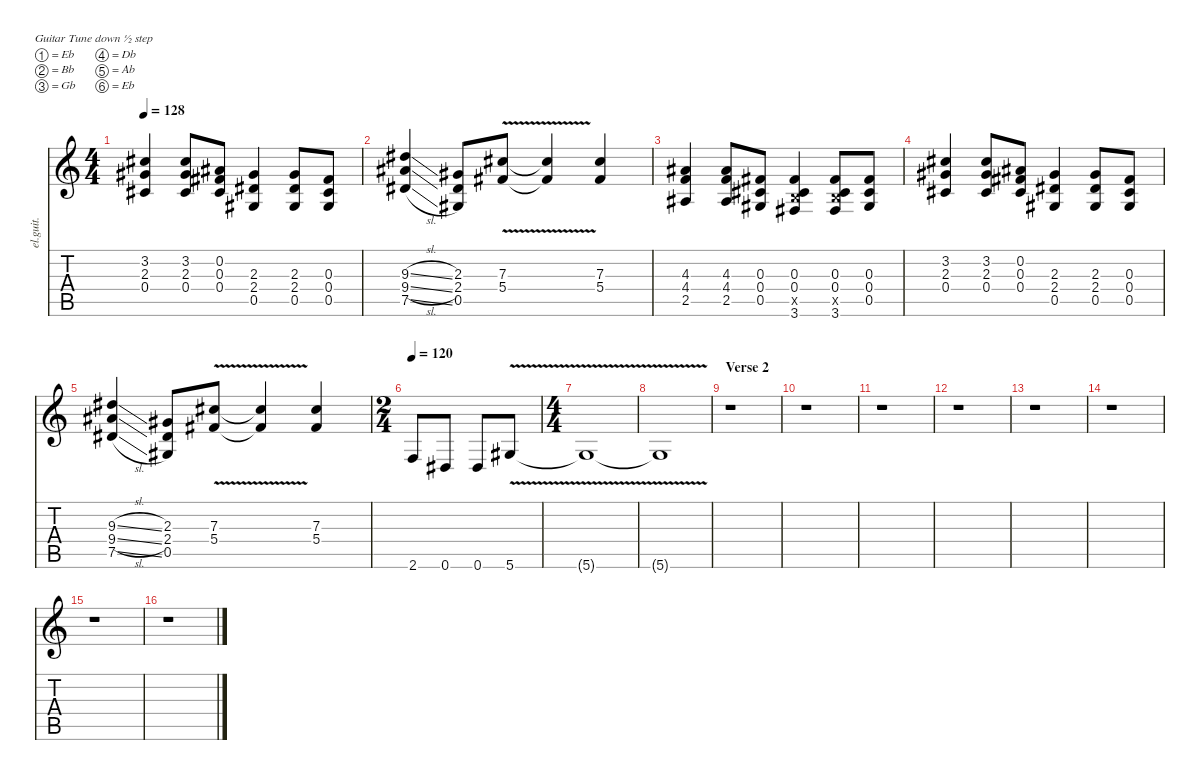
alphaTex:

\defaultSystemsLayout 4
\hideDynamics
\bracketExtendMode nobrackets
\otherSystemsTrackNameOrientation horizontal
\track ("James Iha (Clean Lead)" "el.guit.") {instrument electricguitarclean}
\staff {score tabs}
\tuning (Eb4 Bb3 Gb3 Db3 Ab2 Eb2)
\ts (4 4)
\tempo 128
\clef g2
\ks c
(3.2{acc #} 2.3{acc #} 0.4{acc #}).4{dy mf beam Up} (3.2{acc #} 2.3{acc #} 0.4{acc #}).8{beam Up} (0.2{acc #} 0.3{acc #} 0.4{acc #}).8{beam Up} (2.3{acc #} 2.4{acc #} 0.5{acc #}).4{beam Up} (2.3{acc #} 2.4{acc #} 0.5{acc #}).8{beam Up} (0.3{acc #} 0.4{acc #} 0.5{acc #}).8{beam Up} |
(9.3{sl acc #} 9.4{sl acc #} 7.5{sl acc #}).4{beam Up} (2.3{acc #} 2.4{acc #} 0.5{acc #}).8{beam Up} (7.3{v acc #} 5.4{v acc #}).8{beam Up} (5.4{v t acc #} 7.3{v t acc #}).4{beam Up} (7.3{acc #} 5.4{acc #}).4{beam Up} |
(4.3{acc #} 4.4 2.5{acc #}).4{beam Up} (4.3{acc #} 4.4 2.5{acc #}).8{beam Up} (0.3{acc #} 0.4{acc #} 0.5{acc #}).8{beam Up} (0.3{acc #} 0.4{acc #} 3.5{x} 3.6{acc #}).4{beam Up} (0.3{acc #} 0.4{acc #} 3.5{x} 3.6{acc #}).8{beam Up} (0.3{acc #} 0.4{acc #} 0.5{acc #}).8{beam Up} |
(3.2{acc #} 2.3{acc #} 0.4{acc #}).4{beam Up} (3.2{acc #} 2.3{acc #} 0.4{acc #}).8{beam Up} (0.2{acc #} 0.3{acc #} 0.4{acc #}).8{beam Up} (2.3{acc #} 2.4{acc #} 0.5{acc #}).4{beam Up} (2.3{acc #} 2.4{acc #} 0.5{acc #}).8{beam Up} (0.3{acc #} 0.4{acc #} 0.5{acc #}).8{beam Up} |
(9.3{sl acc #} 9.4{sl acc #} 7.5{sl acc #}).4{beam Up} (2.3{acc #} 2.4{acc #} 0.5{acc #}).8{beam Up} (7.3{v acc #} 5.4{v acc #}).8{beam Up} (5.4{v t acc #} 7.3{v t acc #}).4{beam Up} (7.3{acc #} 5.4{acc #}).4{beam Up} |
\ts (2 4)
\beaming (8 2 2 2 2)
\tempo 120
2.6.8{beam Up} 0.6{acc #}.8{beam Up} 0.6{acc #}.8{beam Up} 5.6{v acc #}.8{beam Up} |
\ts (4 4)
\beaming (8 2 2 2 2)
5.6{v t acc #}.1{beam Up} |
5.6{v t acc #}.1{beam Up} |
\section ("" "Verse 2")
r.1{beam Down} |
r.1{beam Down} |
r.1{beam Down} |
r.1{beam Down} |
r.1{beam Down} |
r.1{beam Down} |
r.1{beam Down} |
r.1{beam Down}
